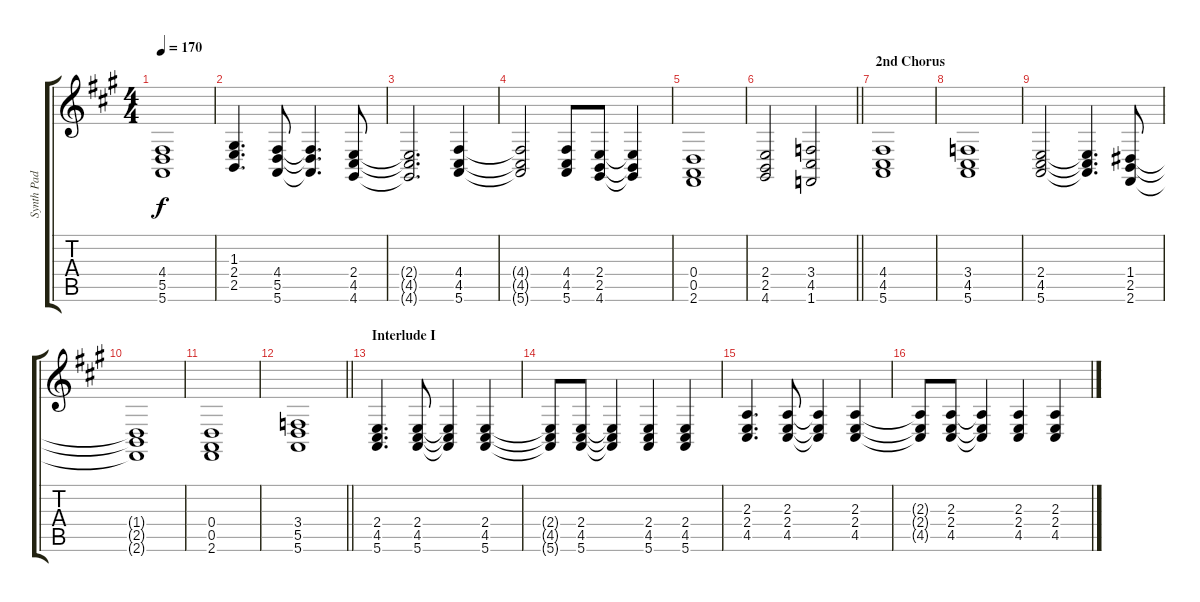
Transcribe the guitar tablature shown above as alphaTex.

\track ("Synth Pad" "Synth Pad") {instrument pad3polysynth}
\staff {score tabs}
\tuning (E4 B3 G3 D3 A2 E2) {hide}
\ts (4 4)
\tempo 170
\clef g2
\ks a
(4.4 5.5 5.6).1{dy f} |
(1.3 2.4 2.5).4{d} (4.4 5.5 5.6).8 (4.4{t} 5.5{t} 5.6{t}).4{d} (2.4 4.5 4.6).8 |
(2.4{t} 4.5{t} 4.6{t}).2{d} (4.4 4.5 5.6).4 |
(4.4{t} 4.5{t} 5.6{t}).2 (4.4 4.5 5.6).8 (2.4 2.5 4.6).8 (2.4{t} 2.5{t} 4.6{t}).4 |
(0.4 0.5 2.6).1 |
\barLineRight lightlight
(2.4 2.5 4.6).2 (3.4 4.5 1.6).2 |
\section ("" "2nd Chorus")
(4.4 4.5 5.6).1 |
(3.4 4.5 5.6).1 |
(2.4 4.5 5.6).2 (2.4{t} 4.5{t} 5.6{t}).4{d} (1.4 2.5 2.6).8 |
(1.4{t} 2.5{t} 2.6{t}).1 |
(0.4 0.5 2.6).1 |
\barLineRight lightlight
(3.4 5.5 5.6).1 |
\section ("" "Interlude I")
(2.4 4.5 5.6).4{d} (2.4 4.5 5.6).8 (2.4{t} 4.5{t} 5.6{t}).4 (2.4 4.5 5.6).4 |
(2.4{t} 4.5{t} 5.6{t}).8 (2.4 4.5 5.6).8 (2.4{t} 4.5{t} 5.6{t}).4 (2.4 4.5 5.6).4 (2.4 4.5 5.6).4 |
(2.3 2.4 4.5).4{d} (2.3 2.4 4.5).8 (2.3{t} 2.4{t} 4.5{t}).4 (2.3 2.4 4.5).4 |
(2.3{t} 2.4{t} 4.5{t}).8 (2.3 2.4 4.5).8 (2.3{t} 2.4{t} 4.5{t}).4 (2.3 2.4 4.5).4 (2.3 2.4 4.5).4
